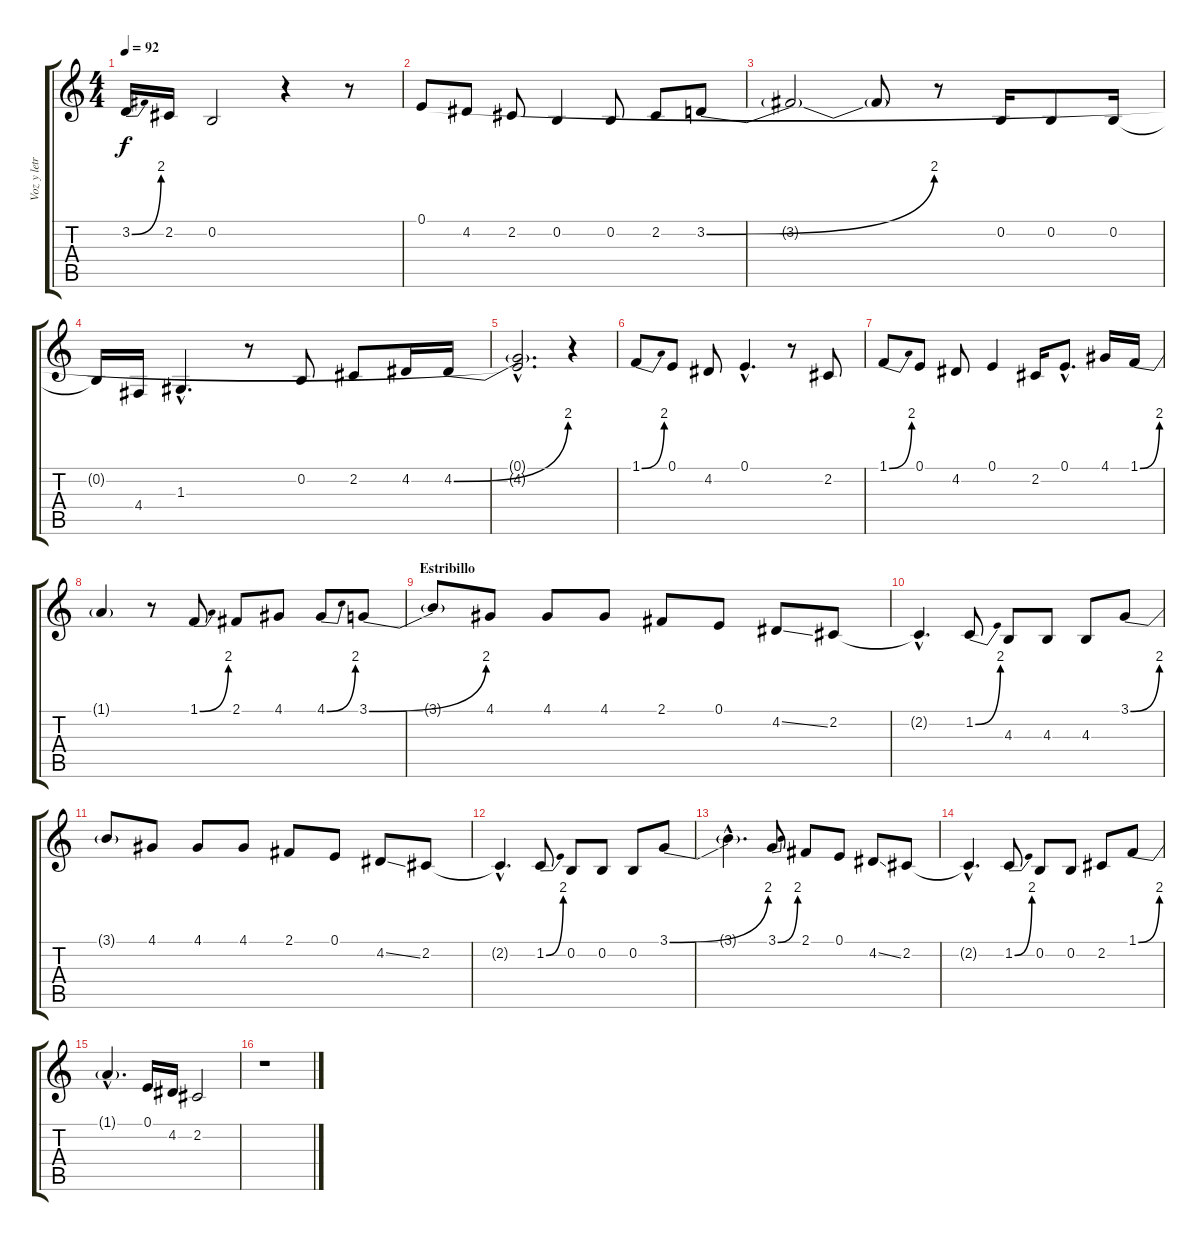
\track ("Voz y letra" "Voz y letr") {instrument tenorsax}
\staff {score tabs}
\tuning (E4 B3 G3 D3 A2 E2) {hide}
\ts (4 4)
\tempo 92
\clef g2
\ks c
3.2{be (bend 0 0 60 8)}.16{dy f} 2.2.16 0.2.2 r.4 r.8 |
0.1.8 4.2.8 2.2.8 0.2.4 0.2.8 2.2.8 3.2{be (bend 0 0 60 8)}.8 |
3.2{t}.2 3.2{t}.8 r.8 0.2.16 0.2.8 0.2.16 |
0.2{t}.16 4.4.16 1.3{hac}.4{d} r.8 0.2.8 2.2.8 4.2.16 4.2{be (bend 0 0 60 8)}.16 |
(0.1{hac t} 4.2{hac t}).2{d} r.4 |
1.1{be (bend 0 0 60 8)}.8 0.1.8 4.2.8 0.1{hac}.4{d} r.8 2.2.8 |
1.1{be (bend 0 0 60 8)}.8 0.1.8 4.2.8 0.1.4 2.2.16 0.1{hac}.8{d} 4.1.16 1.1{be (bend 0 0 60 8)}.16 |
1.1{t}.4 r.8 1.1{be (bend 0 0 60 8)}.8{volume 16} 2.1.8 4.1.8 4.1{be (bend 0 0 60 8)}.8 3.1{be (bend 0 0 60 8)}.8 |
\section ("" "Estribillo")
3.1{t}.8 4.1.8 4.1.8 4.1.8 2.1.8 0.1.8 4.2{ss}.8 2.2.8 |
2.2{hac t}.4{d} 1.2{be (bend 0 0 60 8)}.8 4.3.8 4.3.8 4.3.8 3.1{be (bend 0 0 60 8)}.8 |
3.1{t}.8 4.1.8 4.1.8 4.1.8 2.1.8 0.1.8 4.2{ss}.8 2.2.8 |
2.2{hac t}.4{d} 1.2{be (bend 0 0 60 8)}.8 0.2.8 0.2.8 0.2.8 3.1{be (bend 0 0 60 8)}.8 |
3.1{hac t}.4{d} 3.1{be (bend 0 0 60 8)}.8 2.1.8 0.1.8 4.2{ss}.8 2.2.8 |
2.2{hac t}.4{d} 1.2{be (bend 0 0 60 8)}.8 0.2.8 0.2.8 2.2.8 1.1{be (bend 0 0 60 8)}.8 |
1.1{hac t}.4{d} 0.1.16 4.2.16 2.2.2 |
r.1
